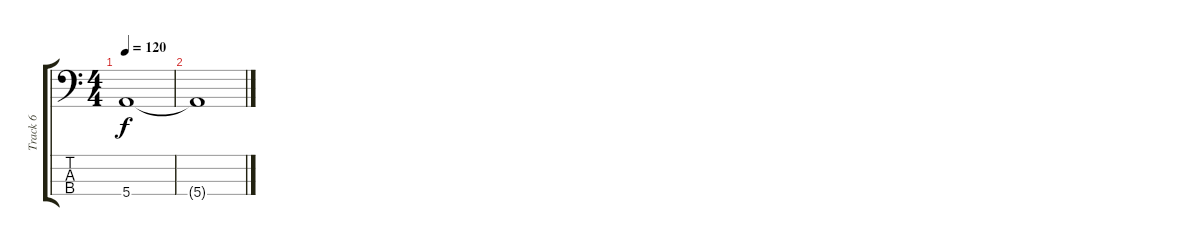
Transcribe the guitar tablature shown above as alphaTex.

\track ("Track 6" "Track 6") {instrument electricbassfinger}
\staff {score tabs}
\tuning (G2 D2 A1 E1) {hide}
\ts (4 4)
\tempo 120
\clef f4
\ks c
5.4.1{dy f} |
5.4{t}.1
